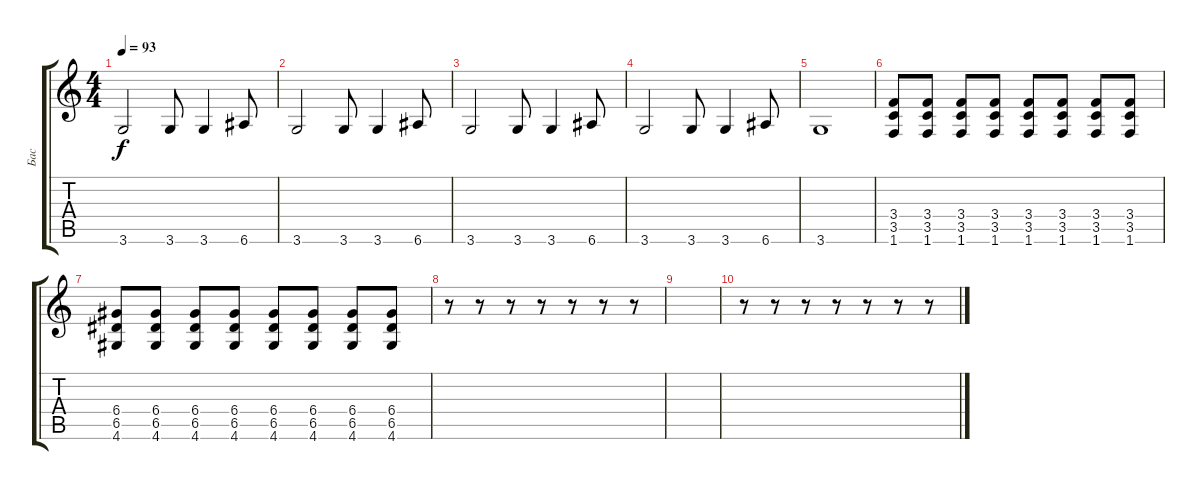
\track ("Бас" "Бас") {instrument electricbassfinger}
\staff {score tabs}
\tuning (E4 B3 G3 D3 A2 E2) {hide}
\ts (4 4)
\tempo 93
\clef g2
\ks c
3.6.2{dy f} 3.6.8 3.6.4 6.6.8 |
3.6.2 3.6.8 3.6.4 6.6.8 |
3.6.2 3.6.8 3.6.4 6.6.8 |
3.6.2 3.6.8 3.6.4 6.6.8 |
3.6.1 |
(3.4 3.5 1.6).8 (3.4 3.5 1.6).8 (3.4 3.5 1.6).8 (3.4 3.5 1.6).8 (3.4 3.5 1.6).8 (3.4 3.5 1.6).8 (3.4 3.5 1.6).8 (3.4 3.5 1.6).8 |
(6.4 6.5 4.6).8 (6.4 6.5 4.6).8 (6.4 6.5 4.6).8 (6.4 6.5 4.6).8 (6.4 6.5 4.6).8 (6.4 6.5 4.6).8 (6.4 6.5 4.6).8 (6.4 6.5 4.6).8 |
r.8 r.8 r.8 r.8 r.8 r.8 r.8 |
|
r.8 r.8 r.8 r.8 r.8 r.8 r.8
